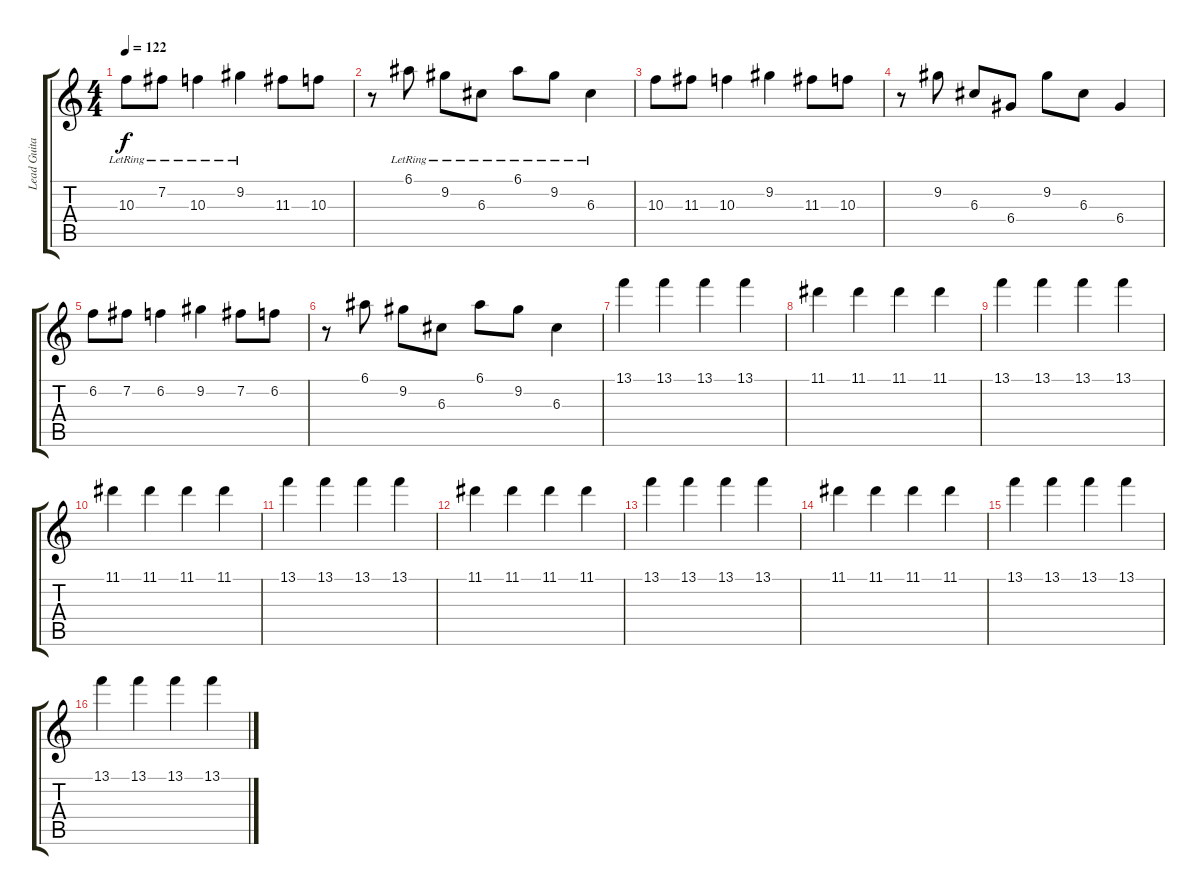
\track ("Lead Guitar" "Lead Guita") {instrument electricguitarclean}
\staff {score tabs}
\tuning (E4 B3 G3 D3 A2 E2) {hide}
\ts (4 4)
\tempo 122
\clef g2
\ks c
10.3{lr}.8{dy f} 7.2{lr}.8 10.3{lr}.4 9.2{lr}.4 11.3.8 10.3.8 |
r.8 6.1{lr}.8 9.2{lr}.8 6.3{lr}.8 6.1{lr}.8 9.2{lr}.8 6.3{lr}.4 |
10.3.8 11.3.8 10.3.4 9.2.4 11.3.8 10.3.8 |
r.8 9.2.8 6.3.8 6.4.8 9.2.8 6.3.8 6.4.4 |
6.2.8 7.2.8 6.2.4 9.2.4 7.2.8 6.2.8 |
r.8 6.1.8 9.2.8 6.3.8 6.1.8 9.2.8 6.3.4 |
13.1.4{volume 11 balance 15} 13.1.4 13.1.4 13.1.4 |
11.1.4 11.1.4 11.1.4 11.1.4 |
13.1.4 13.1.4 13.1.4 13.1.4 |
11.1.4 11.1.4 11.1.4 11.1.4 |
13.1.4 13.1.4 13.1.4 13.1.4 |
11.1.4 11.1.4 11.1.4 11.1.4 |
13.1.4 13.1.4 13.1.4 13.1.4 |
11.1.4 11.1.4 11.1.4 11.1.4 |
13.1.4 13.1.4 13.1.4 13.1.4 |
13.1.4 13.1.4 13.1.4 13.1.4
